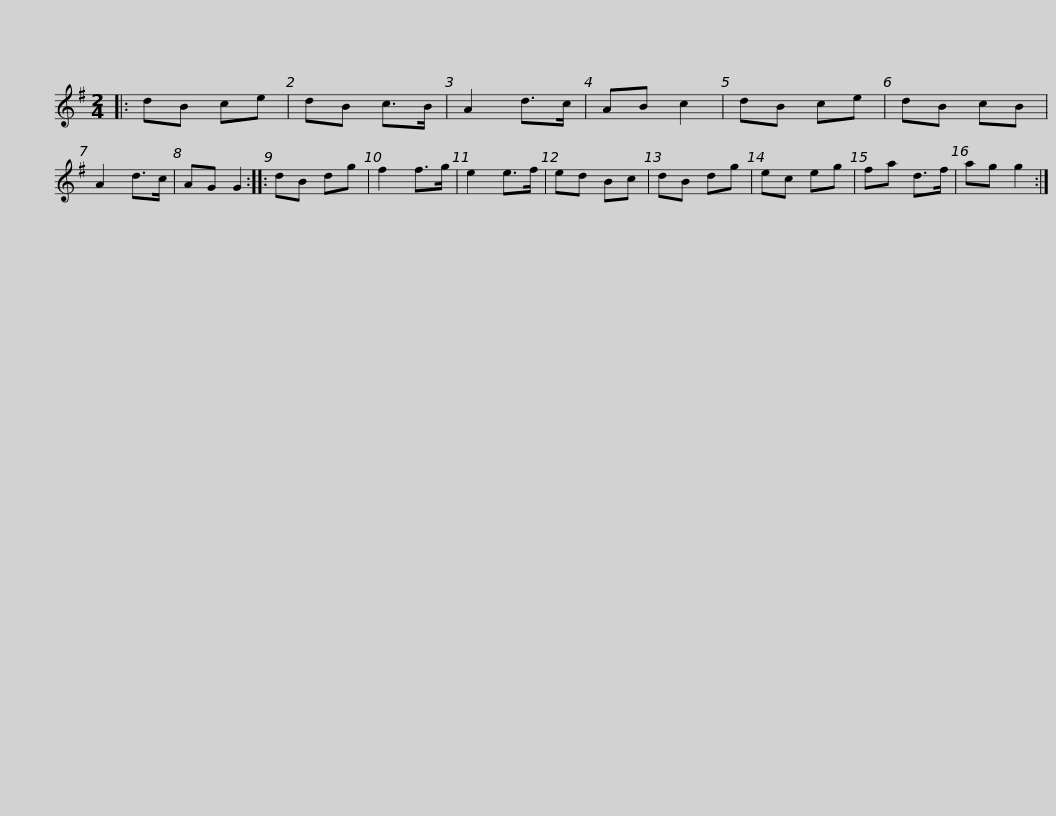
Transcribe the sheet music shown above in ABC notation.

X:1
L:1/8
M:2/4
I:linebreak $
K:G
V:1 treble
V:1
|: dB ce | dB c>B | A2 d>c | AB c2 | dB ce | %5
 dB cB | A2 d>c | AG G2 :: dB dg | f2 f>g | %10
 e2 e>f |$ ed Bc | dB dg | ec eg | fa d>f | %15
 ag g2 :| %16
